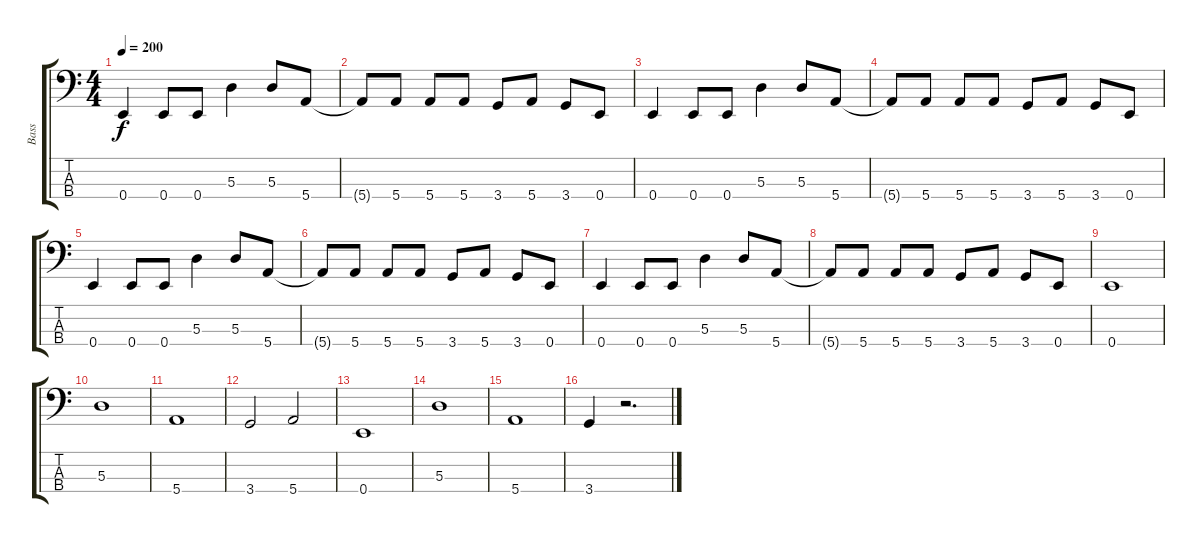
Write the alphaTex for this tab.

\track ("Bass" "Bass") {instrument electricbasspick}
\staff {score tabs}
\tuning (G2 D2 A1 E1) {hide}
\ts (4 4)
\tempo 200
\clef f4
\ks c
0.4.4{dy f} 0.4.8 0.4.8 5.3.4 5.3.8 5.4.8 |
5.4{t}.8 5.4.8 5.4.8 5.4.8 3.4.8 5.4.8 3.4.8 0.4.8 |
0.4.4 0.4.8 0.4.8 5.3.4 5.3.8 5.4.8 |
5.4{t}.8 5.4.8 5.4.8 5.4.8 3.4.8 5.4.8 3.4.8 0.4.8 |
0.4.4 0.4.8 0.4.8 5.3.4 5.3.8 5.4.8 |
5.4{t}.8 5.4.8 5.4.8 5.4.8 3.4.8 5.4.8 3.4.8 0.4.8 |
0.4.4 0.4.8 0.4.8 5.3.4 5.3.8 5.4.8 |
5.4{t}.8 5.4.8 5.4.8 5.4.8 3.4.8 5.4.8 3.4.8 0.4.8 |
0.4.1 |
5.3.1 |
5.4.1 |
3.4.2 5.4.2 |
0.4.1 |
5.3.1 |
5.4.1 |
3.4.4 r.2{d}
